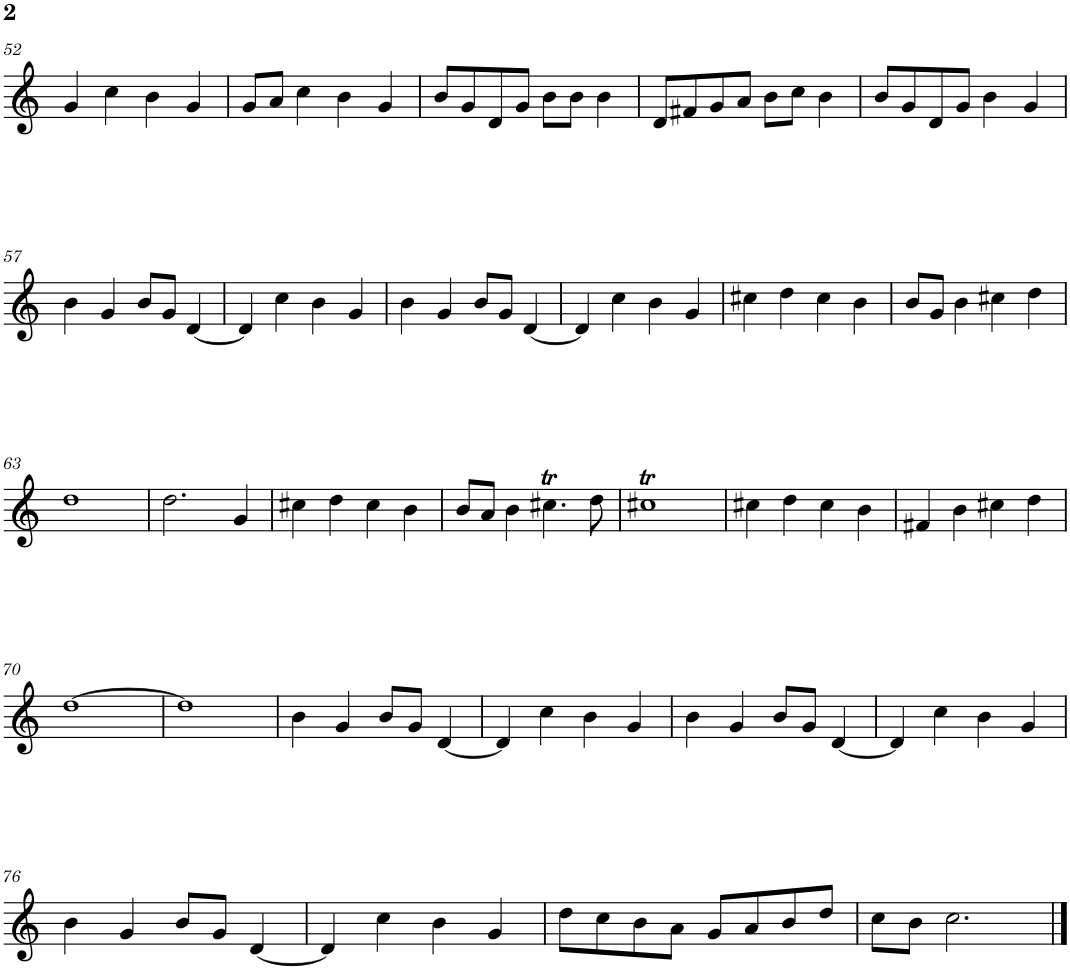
**kern
*part1
*staff1
*I"Flûte
*I'Fl.
!!LO:PB:g=z
*clefG2
*k[]
*M4/4
=52
4g/
4cc\
4b\
4g/
=53
8g/L
8a/J
4cc\
4b\
4g/
=54
8b/L
8g/
8d/
8g/J
8b\L
8b\J
4b\
=55
8d/L
8f#X/
8g/
8a/J
8b\L
8cc\J
4b\
=56
8b/L
8g/
8d/
8g/J
4b\
4g/
!!LO:LB:g=z
=57
4b\
4g/
8b/L
8g/J
[4d/
=58
4d/]
4cc\
4b\
4g/
=59
4b\
4g/
8b/L
8g/J
[4d/
=60
4d/]
4cc\
4b\
4g/
=61
4cc#X\
4dd\
4cc#\
4b\
=62
8b/L
8g/J
4b\
4cc#X\
4dd\
!!LO:LB:g=z
=63
1dd
=64
2.dd\
4g/
=65
4cc#X\
4dd\
4cc#\
4b\
=66
8b/L
8a/J
4b\
4.cc#Xt\
8dd\
=67
1cc#Xt
=68
4cc#X\
4dd\
4cc#\
4b\
=69
4f#X/
4b\
4cc#X\
4dd\
!!LO:LB:g=z
=70
[1dd
=71
1dd]
=72
4b\
4g/
8b/L
8g/J
[4d/
=73
4d/]
4cc\
4b\
4g/
=74
4b\
4g/
8b/L
8g/J
[4d/
=75
4d/]
4cc\
4b\
4g/
!!LO:LB:g=z
=76
4b\
4g/
8b/L
8g/J
[4d/
=77
4d/]
4cc\
4b\
4g/
=78
8dd\L
8cc\
8b\
8a\J
8g/L
8a/
8b/
8dd/J
=79
8cc\L
8b\J
2.cc\
==
*-
